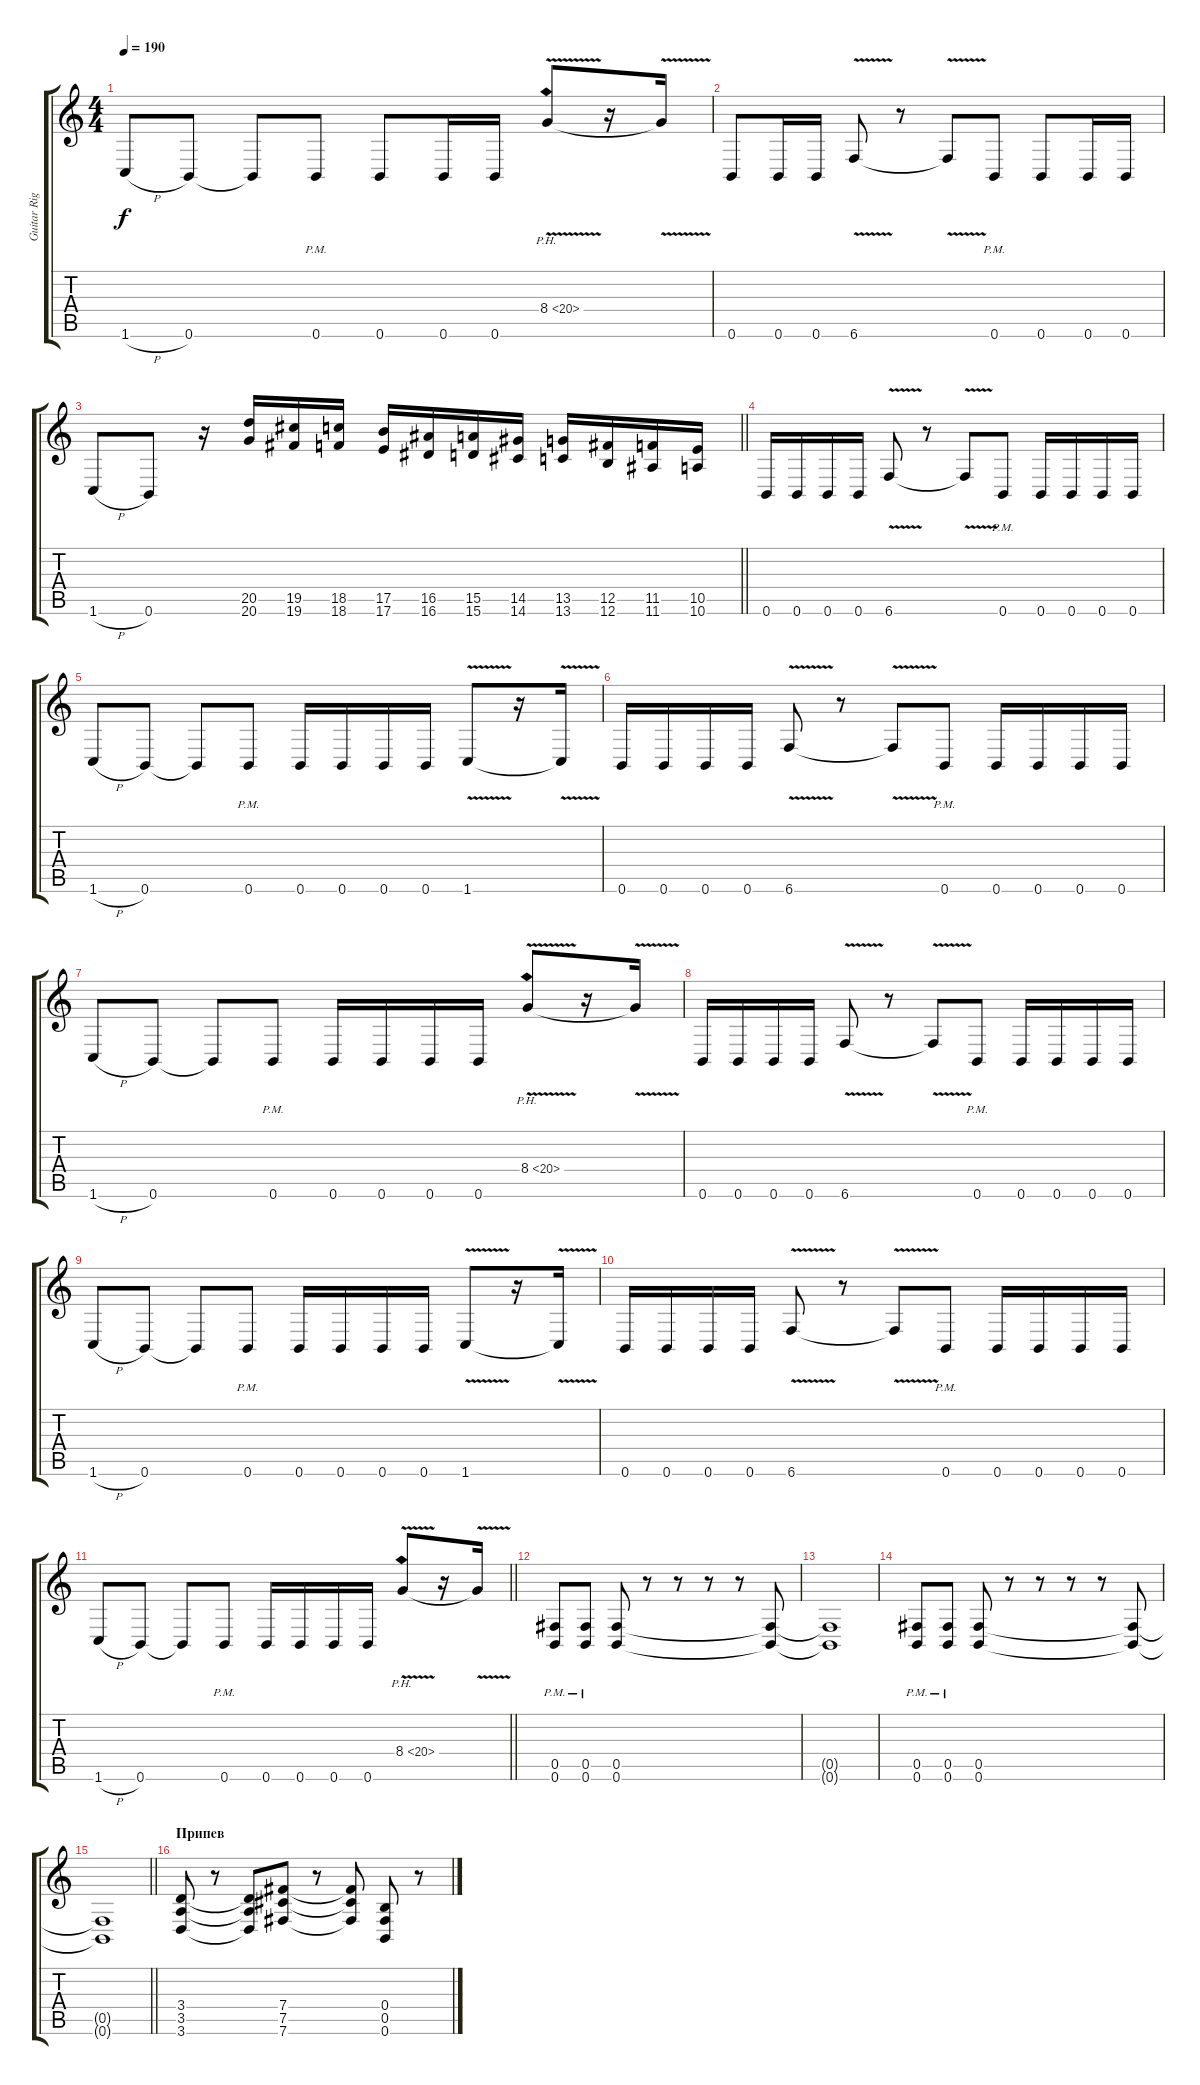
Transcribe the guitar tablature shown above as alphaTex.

\track ("Guitar Right" "Guitar Rig") {instrument distortionguitar}
\staff {score tabs}
\tuning (Db4 Ab3 E3 B2 Gb2 B1) {hide}
\ts (4 4)
\tempo 190
\clef g2
\ks c
1.6{h}.8{dy f} 0.6.8 0.6{t}.8 0.6{pm}.8 0.6.8 0.6.16 0.6.16 8.4{ph 12 v}.8 r.16 8.4{t}.16 |
0.6.8 0.6.16 0.6.16 6.6{v}.8 r.8 6.6{t}.8 0.6{pm}.8 0.6.8 0.6.16 0.6.16 |
\barLineRight lightlight
1.6{h}.8 0.6.8 r.16 (20.5 20.6).16{volume 13 balance 16 instrument guitarfretnoise} (19.5 19.6).16 (18.5 18.6).16 (17.5 17.6).16 (16.5 16.6).16 (15.5 15.6).16 (14.5 14.6).16 (13.5 13.6).16 (12.5 12.6).16 (11.5 11.6).16 (10.5 10.6).16 |
\section ("" "")
0.6.16{instrument distortionguitar} 0.6.16 0.6.16 0.6.16 6.6{v}.8 r.8 6.6{t}.8 0.6{pm}.8 0.6.16 0.6.16 0.6.16 0.6.16 |
1.6{h}.8 0.6.8 0.6{t}.8 0.6{pm}.8 0.6.16 0.6.16 0.6.16 0.6.16 1.6{v}.8 r.16 1.6{t}.16 |
0.6.16 0.6.16 0.6.16 0.6.16 6.6{v}.8 r.8 6.6{t}.8 0.6{pm}.8 0.6.16 0.6.16 0.6.16 0.6.16 |
1.6{h}.8 0.6.8 0.6{t}.8 0.6{pm}.8 0.6.16 0.6.16 0.6.16 0.6.16 8.4{ph 12 v}.8 r.16 8.4{t}.16 |
0.6.16 0.6.16 0.6.16 0.6.16 6.6{v}.8 r.8 6.6{t}.8 0.6{pm}.8 0.6.16 0.6.16 0.6.16 0.6.16 |
1.6{h}.8 0.6.8 0.6{t}.8 0.6{pm}.8 0.6.16 0.6.16 0.6.16 0.6.16 1.6{v}.8 r.16 1.6{t}.16 |
0.6.16 0.6.16 0.6.16 0.6.16 6.6{v}.8 r.8 6.6{t}.8 0.6{pm}.8 0.6.16 0.6.16 0.6.16 0.6.16 |
\barLineRight lightlight
1.6{h}.8 0.6.8 0.6{t}.8 0.6{pm}.8 0.6.16 0.6.16 0.6.16 0.6.16 8.4{ph 12 v}.8 r.16 8.4{t}.16 |
\section ("" "")
(0.5{pm} 0.6{pm}).8 (0.5{pm} 0.6{pm}).8 (0.5 0.6).8 r.8 r.8 r.8 r.8 (0.5{t} 0.6{t}).8 |
(0.5{t} 0.6{t}).1 |
(0.5{pm} 0.6{pm}).8 (0.5{pm} 0.6{pm}).8 (0.5 0.6).8 r.8 r.8 r.8 r.8 (0.5{t} 0.6{t}).8 |
\barLineRight lightlight
(0.5{t} 0.6{t}).1 |
\section ("" "Припев")
(3.4 3.5 3.6).8 r.8 (3.4{t} 3.5{t} 3.6{t}).8 (7.4 7.5 7.6).8 r.8 (7.4{t} 7.5{t} 7.6{t}).8 (0.4 0.5 0.6).8 r.8
